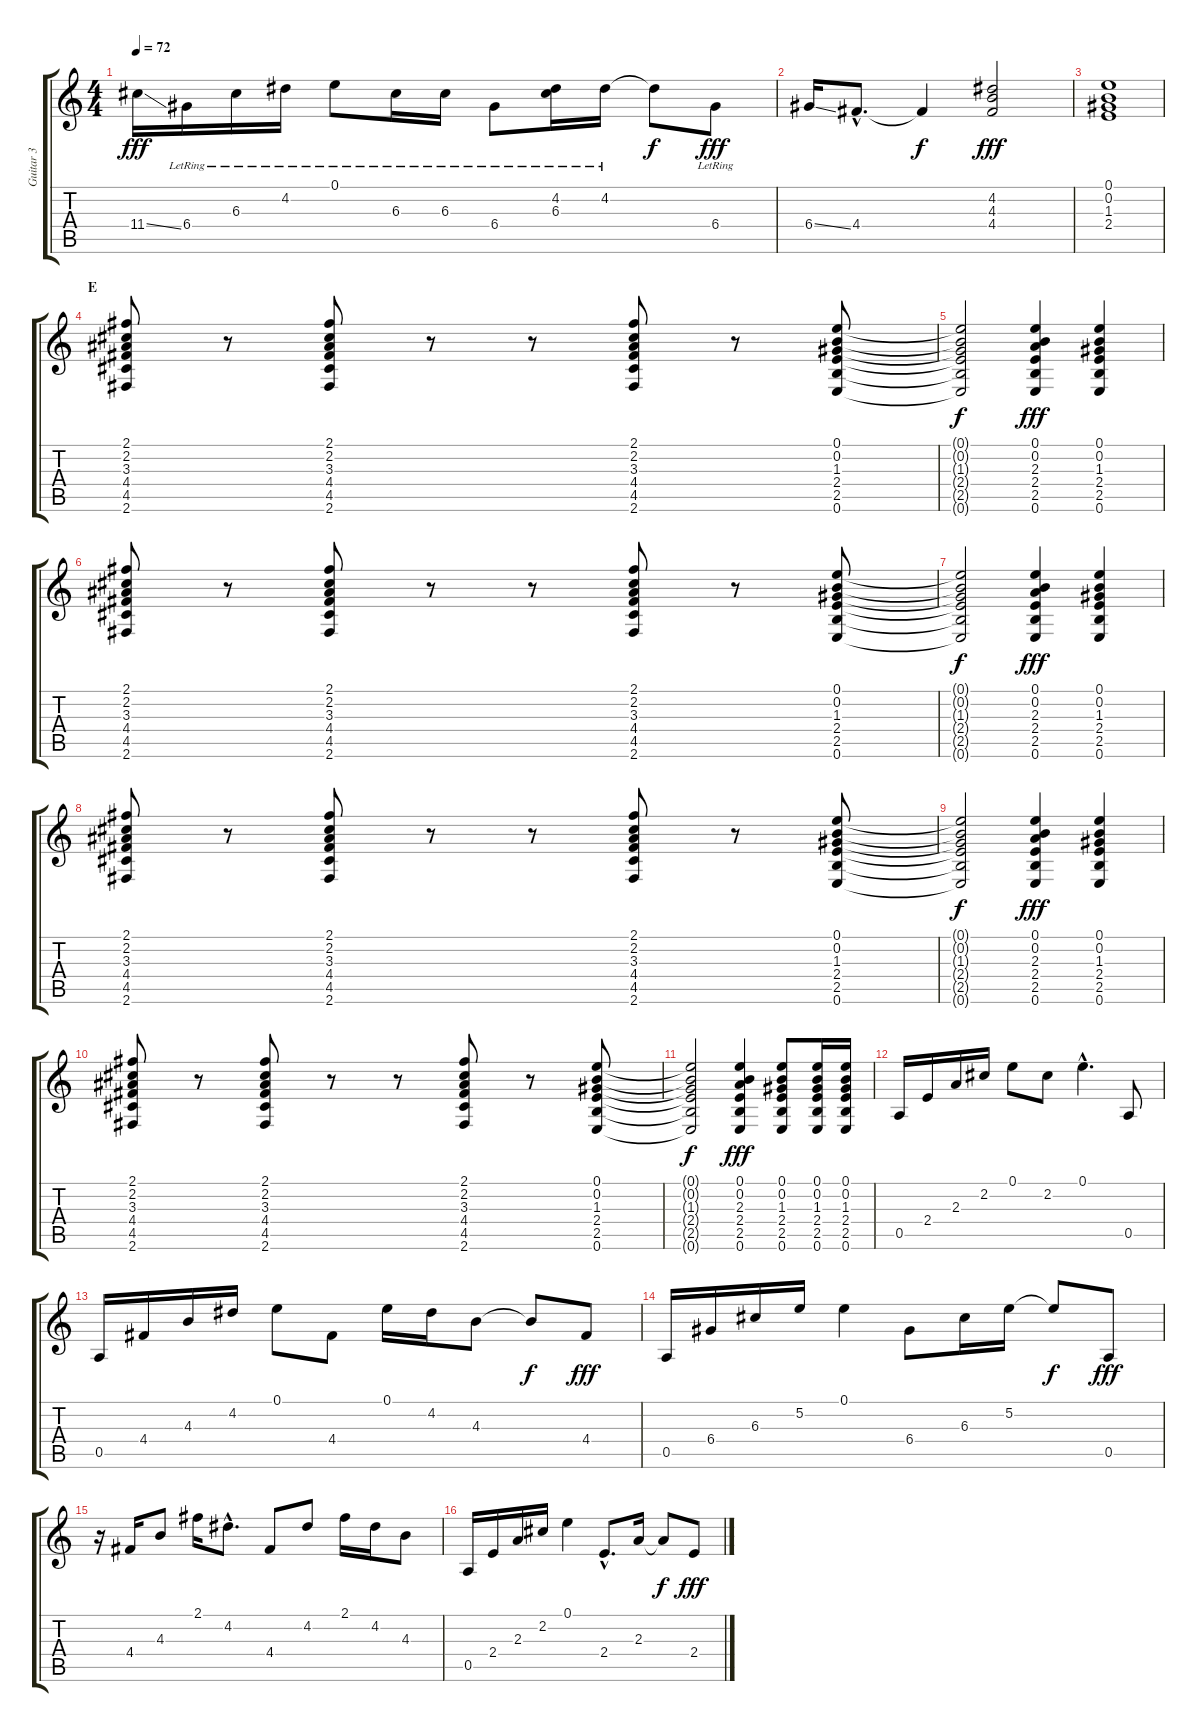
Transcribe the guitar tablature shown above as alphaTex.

\track ("Guitar 3" "Guitar 3") {instrument electricguitarclean}
\staff {score tabs}
\tuning (E4 B3 G3 D3 A2 E2) {hide}
\ts (4 4)
\tempo 72
\clef g2
\ks c
11.4{ss}.16{dy fff} 6.4{lr}.16 6.3{lr}.16 4.2{lr}.16 0.1{lr}.8 6.3{lr}.16 6.3{lr}.16 6.4{lr}.8 (4.2{lr} 6.3{lr}).16 4.2{lr}.16 4.2{t}.8{dy f} 6.4{lr}.8{dy fff} |
6.4{ss}.16 4.4{hac}.8{d} 4.4{t}.4{dy f} (4.2 4.3 4.4).2{dy fff} |
(0.1 0.2 1.3 2.4).1 |
\section ("" "E")
(2.1 2.2 3.3 4.4 4.5 2.6).8 r.8 (2.1 2.2 3.3 4.4 4.5 2.6).8 r.8 r.8 (2.1 2.2 3.3 4.4 4.5 2.6).8 r.8 (0.1 0.2 1.3 2.4 2.5 0.6).8 |
(0.1{t} 0.2{t} 1.3{t} 2.4{t} 2.5{t} 0.6{t}).2{dy f} (0.1 0.2 2.3 2.4 2.5 0.6).4{dy fff} (0.1 0.2 1.3 2.4 2.5 0.6).4 |
(2.1 2.2 3.3 4.4 4.5 2.6).8 r.8 (2.1 2.2 3.3 4.4 4.5 2.6).8 r.8 r.8 (2.1 2.2 3.3 4.4 4.5 2.6).8 r.8 (0.1 0.2 1.3 2.4 2.5 0.6).8 |
(0.1{t} 0.2{t} 1.3{t} 2.4{t} 2.5{t} 0.6{t}).2{dy f} (0.1 0.2 2.3 2.4 2.5 0.6).4{dy fff} (0.1 0.2 1.3 2.4 2.5 0.6).4 |
(2.1 2.2 3.3 4.4 4.5 2.6).8 r.8 (2.1 2.2 3.3 4.4 4.5 2.6).8 r.8 r.8 (2.1 2.2 3.3 4.4 4.5 2.6).8 r.8 (0.1 0.2 1.3 2.4 2.5 0.6).8 |
(0.1{t} 0.2{t} 1.3{t} 2.4{t} 2.5{t} 0.6{t}).2{dy f} (0.1 0.2 2.3 2.4 2.5 0.6).4{dy fff} (0.1 0.2 1.3 2.4 2.5 0.6).4 |
(2.1 2.2 3.3 4.4 4.5 2.6).8 r.8 (2.1 2.2 3.3 4.4 4.5 2.6).8 r.8 r.8 (2.1 2.2 3.3 4.4 4.5 2.6).8 r.8 (0.1 0.2 1.3 2.4 2.5 0.6).8 |
(0.1{t} 0.2{t} 1.3{t} 2.4{t} 2.5{t} 0.6{t}).2{dy f} (0.1 0.2 2.3 2.4 2.5 0.6).4{dy fff} (0.1 0.2 1.3 2.4 2.5 0.6).8 (0.1 0.2 1.3 2.4 2.5 0.6).16 (0.1 0.2 1.3 2.4 2.5 0.6).16 |
0.5.16 2.4.16 2.3.16 2.2.16 0.1.8 2.2.8 0.1{hac}.4{d} 0.5.8 |
0.5.16 4.4.16 4.3.16 4.2.16 0.1.8 4.4.8 0.1.16 4.2.16 4.3.8 4.3{t}.8{dy f} 4.4.8{dy fff} |
0.5.16 6.4.16 6.3.16 5.2.16 0.1.4 6.4.8 6.3.16 5.2.16 5.2{t}.8{dy f} 0.5.8{dy fff} |
r.16 4.4.16 4.3.8 2.1.16 4.2{hac}.8{d} 4.4.8 4.2.8 2.1.16 4.2.16 4.3.8 |
0.5.16 2.4.16 2.3.16 2.2.16 0.1.4 2.4{hac}.8{d} 2.3.16 2.3{t}.8{dy f} 2.4.8{dy fff}
